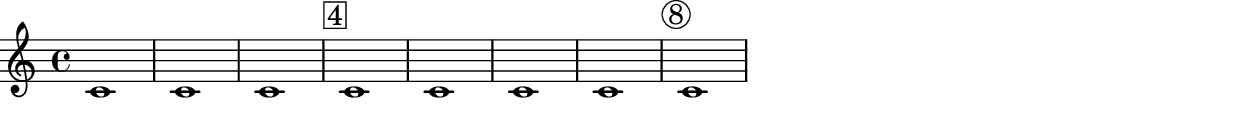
%% Generated by lilypond-book.py
%% Options: [exampleindent=10.16\mm,indent=0\mm,line-width=160\mm,quote,ragged-right]
\include "lilypond-book-preamble.ly"


% ****************************************************************
% Start cut-&-pastable-section
% ****************************************************************



\paper {
  indent = 0\mm
  line-width = 160\mm
  % offset the left padding, also add 1mm as lilypond creates cropped
  % images with a little space on the right
  line-width = #(- line-width (* mm  3.000000) (* mm 1))
  line-width = 160\mm - 2.0 * 10.16\mm
  % offset the left padding, also add 1mm as lilypond creates cropped
  % images with a little space on the right
  line-width = #(- line-width (* mm  3.000000) (* mm 1))
  ragged-right = ##t
}

\layout {
  
}





% ****************************************************************
% ly snippet:
% ****************************************************************
\sourcefilename "printing-bar-numbers-inside-boxes-or-circles.ly"
\sourcefileline 0
%% DO NOT EDIT this file manually; it is automatically
%% generated from LSR http://lsr.dsi.unimi.it
%% Make any changes in LSR itself, or in Documentation/snippets/new/ ,
%% and then run scripts/auxiliar/makelsr.py
%%
%% This file is in the public domain.
\version "2.17.6"

\header {
%% Translation of GIT committish: 56145dfed8f19bb34459d5b40cab388776d2ec49
  texidoces = "
Los números de compás también se pueden imprimir dentro de rectángulos o de circunferencias.

"
  doctitlees = "Imprimir números de compás dentro de rectángulos o circunferencias"

%% Translation of GIT committish: 5db593aa3737cf8c60f9c4c4fcbe317c2d832766
  texidocit = "
I numeri di battuta possono apparire anche all'interno di rettangoli o cerchi.

"
  doctitleit = "Numeri di battuta racchiusi in rettangoli o cerchi"

%% Translation of GIT committish: 0a868be38a775ecb1ef935b079000cebbc64de40
  texidocde = "
Taktnummern können auch in Boxen oder Kreisen gesetzt werden.

"
  doctitlede = "Setzen von Taktnummern in Kästen oder Kreisen"



%% Translation of GIT committish: 64d521c30b929ac9be37823df577b8f02c8cf0ee
  texidocfr = "
Les numéros de mesure peuvent être encadrés ou entourés d'un cercle.

"
  doctitlefr = "Inscrire le numéro de mesure dans un cadre ou un cercle"

  lsrtags = "rhythms, tweaks-and-overrides"

  texidoc = "
Bar numbers can also be printed inside boxes or circles.

"
  doctitle = "Printing bar numbers inside boxes or circles"
} % begin verbatim


\relative c' {
  % Prevent bar numbers at the end of a line and permit them elsewhere
  \override Score.BarNumber.break-visibility = #end-of-line-invisible
  \set Score.barNumberVisibility = #(every-nth-bar-number-visible 4)

  % Increase the size of the bar number by 2
  \override Score.BarNumber.font-size = #2

  % Draw a box round the following bar number(s)
  \override Score.BarNumber.stencil
    = #(make-stencil-boxer 0.1 0.25 ly:text-interface::print)
  \repeat unfold 5 { c1 }

  % Draw a circle round the following bar number(s)
  \override Score.BarNumber.stencil
    = #(make-stencil-circler 0.1 0.25 ly:text-interface::print)
  \repeat unfold 4 { c1 } \bar "|."
}



% ****************************************************************
% end ly snippet
% ****************************************************************
